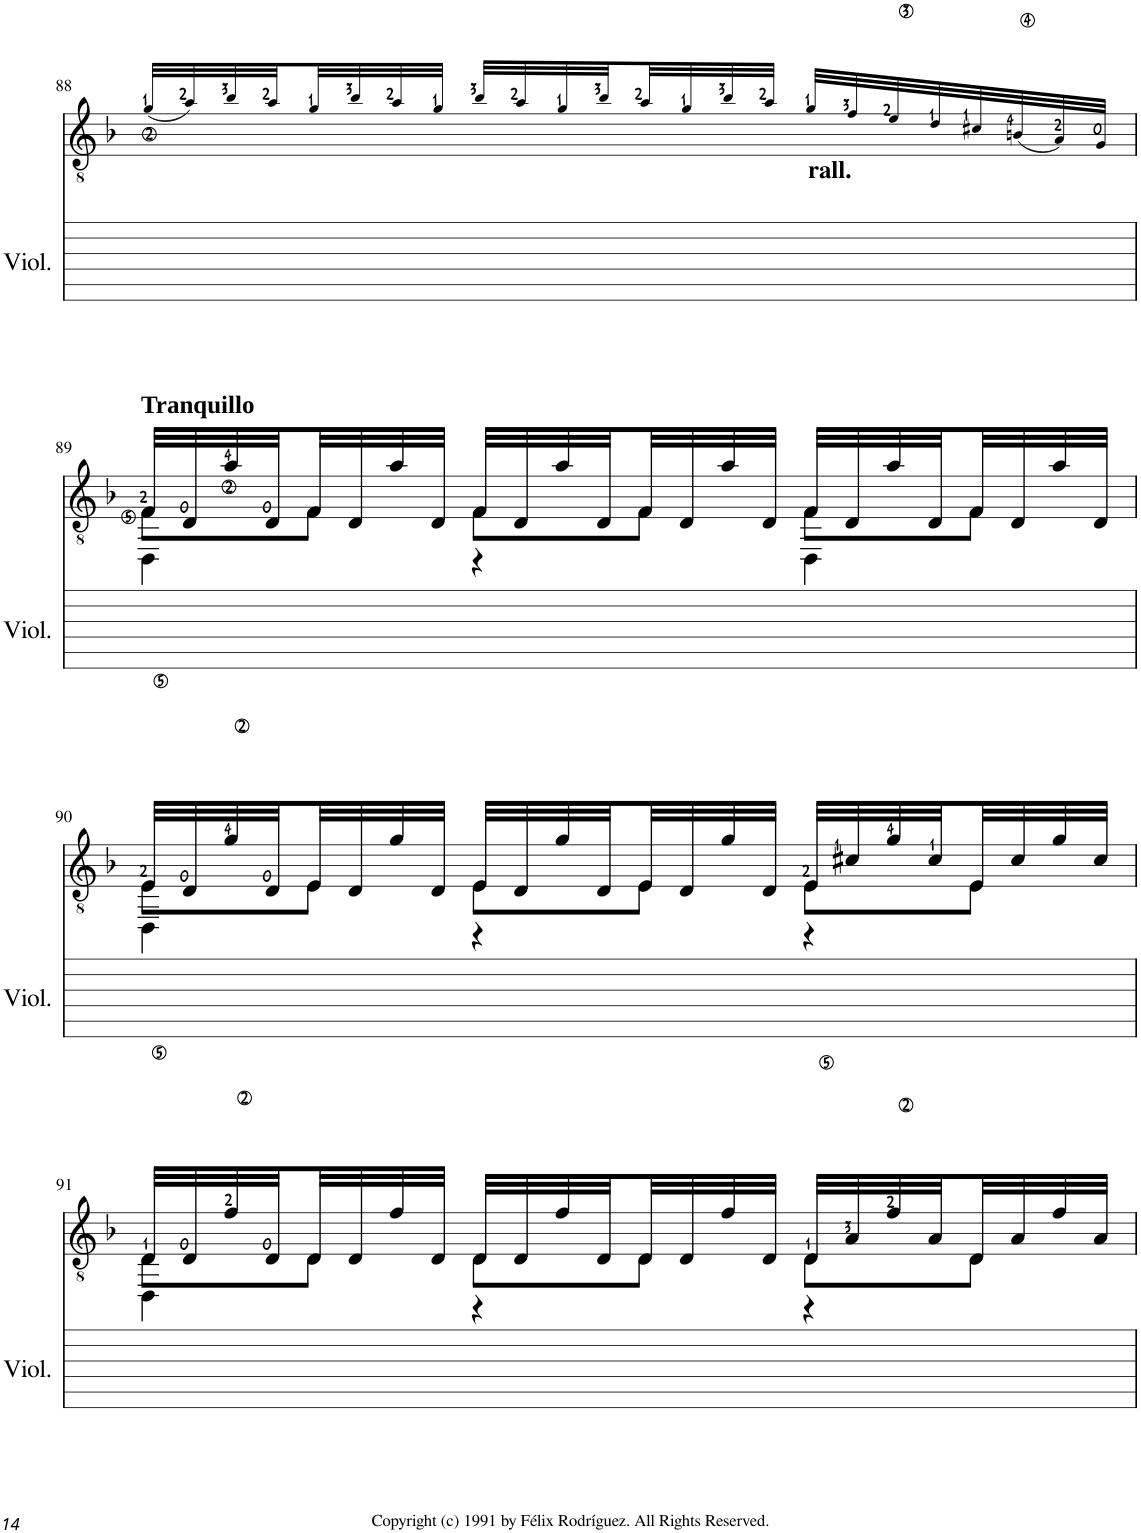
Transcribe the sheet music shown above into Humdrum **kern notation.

**kern	**kern
*part2	*part1
*staff2	*staff1
*I"Violão acústico	*I"6ta en Re
*I'Viol.	*
!!LO:PB:g=z
*	*clefGv2
*k[b-]	*k[b-]
*M3/4	*M3/4
=88	=88
2.r	(32g!/LLL
.	32a!/)
.	32b-!/
.	32a!/
.	32g!/
.	32b-!/
.	32a!/
.	32g!/JJJ
.	32b-!/LLL
.	32a!/
.	32g!/
.	32b-!/
.	32a!/
.	32g!/
.	32b-!/
.	32a!/JJJ
!	!LO:TX:b:B:t=rall.
.	32g!/LLL
.	32f!/
.	32e!/
.	32d!/
.	32c#X!/
.	(32Bn!/
.	32A!/)
.	32G!/JJJ
!!LO:LB:g=z
=89	=89
*	*^
*	*	*^
!	!LO:TX:a:B:t=Tranquillo	!	!
2.r	32F/LLL	8F\L	4DD\
.	32D/	.	.
.	32a/	.	.
.	32D/	.	.
.	32F/	8F\J	.
.	32D/	.	.
.	32a/	.	.
.	32D/JJJ	.	.
.	32F/LLL	8F\L	4r
.	32D/	.	.
.	32a/	.	.
.	32D/	.	.
.	32F/	8F\J	.
.	32D/	.	.
.	32a/	.	.
.	32D/JJJ	.	.
.	32F/LLL	8F\L	4DD\
.	32D/	.	.
.	32a/	.	.
.	32D/	.	.
.	32F/	8F\J	.
.	32D/	.	.
.	32a/	.	.
.	32D/JJJ	.	.
!!LO:LB:g=z	!!	!!
=90	=90	=90	=90
2.r	32E/LLL	8E\L	4DD\
.	32D/	.	.
.	32g/	.	.
.	32D/	.	.
.	32E/	8E\J	.
.	32D/	.	.
.	32g/	.	.
.	32D/JJJ	.	.
.	32E/LLL	8E\L	4r
.	32D/	.	.
.	32g/	.	.
.	32D/	.	.
.	32E/	8E\J	.
.	32D/	.	.
.	32g/	.	.
.	32D/JJJ	.	.
.	32E/LLL	8E\L	4r
.	32c#X/	.	.
.	32g/	.	.
.	32c#/	.	.
.	32E/	8E\J	.
.	32c#/	.	.
.	32g/	.	.
.	32c#/JJJ	.	.
!!LO:LB:g=z	!!	!!
=91	=91	=91	=91
2.r	32D/LLL	8D\L	4DD\
.	32D/	.	.
.	32f/	.	.
.	32D/	.	.
.	32D/	8D\J	.
.	32D/	.	.
.	32f/	.	.
.	32D/JJJ	.	.
.	32D/LLL	8D\L	4r
.	32D/	.	.
.	32f/	.	.
.	32D/	.	.
.	32D/	8D\J	.
.	32D/	.	.
.	32f/	.	.
.	32D/JJJ	.	.
.	32D/LLL	8D\L	4r
.	32A/	.	.
.	32f/	.	.
.	32A/	.	.
.	32D/	8D\J	.
.	32A/	.	.
.	32f/	.	.
.	32A/JJJ	.	.
*	*v	*v	*v
=	=
*-	*-
